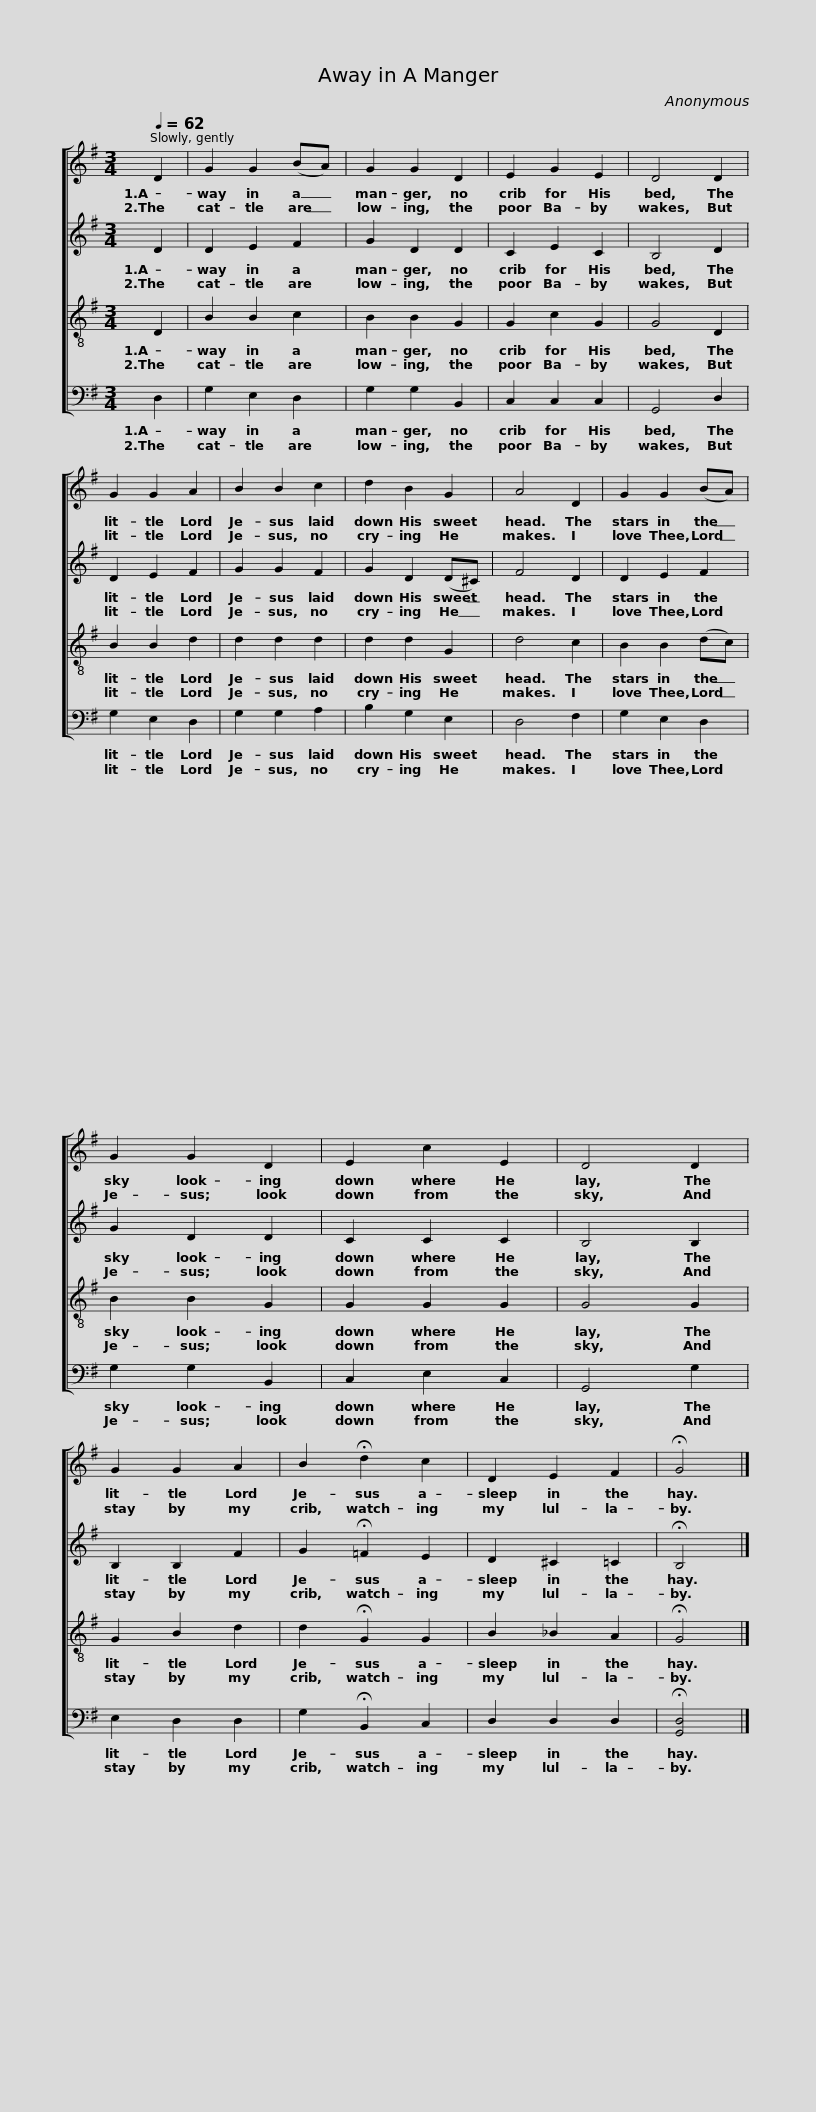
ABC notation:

X:1
%%score [ 1 2 3 4 ]
L:1/8
Q:1/4=62
M:3/4
I:linebreak $
K:G
V:1 treble
V:2 treble
V:3 treble-8
V:4 bass
V:1
 D2 | G2 G2 (BA) | G2 G2 D2 | E2 G2 E2 | D4 D2 | %5
 G2 G2 A2 | B2 B2 c2 | d2 B2 G2 | A4 D2 |$ G2 G2 (BA) | %10
 G2 G2 D2 | E2 c2 E2 | D4 D2 | G2 G2 A2 | B2 !fermata!d2 c2 | %15
 D2 E2 F2 | !fermata!G4 |] %17
V:2
 D2 | D2 E2 F2 | G2 D2 D2 | C2 E2 C2 | B,4 D2 | %5
 D2 E2 F2 | G2 G2 F2 | G2 D2 (D^C) | F4 D2 |$ D2 E2 F2 | %10
 G2 D2 D2 | C2 C2 C2 | B,4 B,2 | B,2 B,2 F2 | G2 !fermata!=F2 E2 | %15
 D2 ^C2 =C2 | !fermata!B,4 |] %17
V:3
 D2 | B2 B2 c2 | B2 B2 G2 | G2 c2 G2 | G4 D2 | %5
 B2 B2 d2 | d2 d2 d2 | d2 d2 G2 | d4 c2 |$ B2 B2 (dc) | %10
 B2 B2 G2 | G2 G2 G2 | G4 G2 | G2 B2 d2 | d2 !fermata!G2 G2 | %15
 B2 _B2 A2 | !fermata!G4 |] %17
V:4
 D,2 | G,2 E,2 D,2 | G,2 G,2 B,,2 | C,2 C,2 C,2 | G,,4 D,2 | %5
 G,2 E,2 D,2 | G,2 G,2 A,2 | B,2 G,2 E,2 | D,4 F,2 |$ G,2 E,2 D,2 | %10
 G,2 G,2 B,,2 | C,2 E,2 C,2 | G,,4 G,2 | E,2 D,2 D,2 | G,2 !fermata!B,,2 C,2 | %15
 D,2 D,2 D,2 | !fermata![G,,D,]4 |] %17
